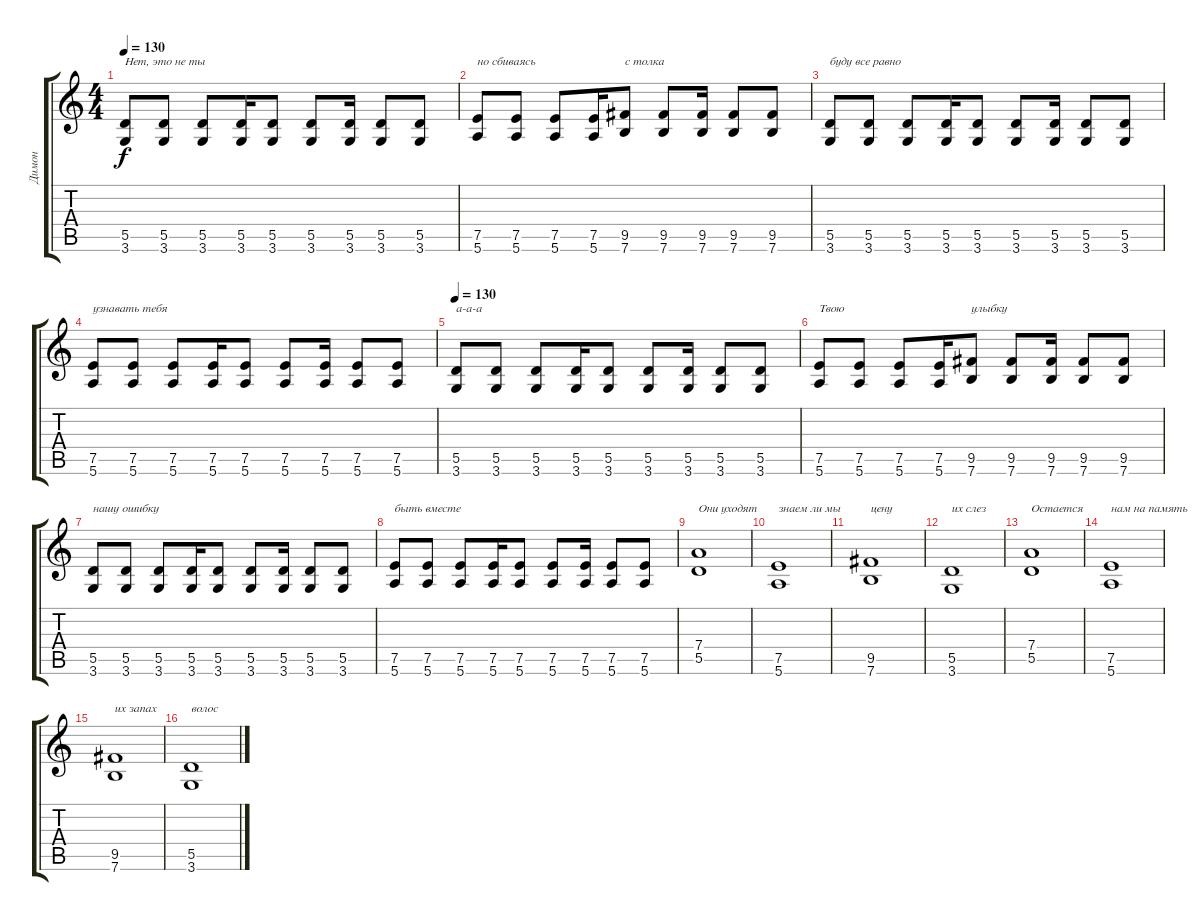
\track ("Димон" "Димон") {instrument overdrivenguitar}
\staff {score tabs}
\tuning (E4 B3 G3 D3 A2 E2) {hide}
\ts (4 4)
\tempo 130
\clef g2
\ks c
(5.5 3.6).8{txt "Нет, это не ты" dy f} (5.5 3.6).8 (5.5 3.6).8 (5.5 3.6).16 (5.5 3.6).8 (5.5 3.6).8 (5.5 3.6).16 (5.5 3.6).8 (5.5 3.6).8 |
(7.5 5.6).8{txt "но сбиваясь"} (7.5 5.6).8 (7.5 5.6).8 (7.5 5.6).16 (9.5 7.6).8{txt "с толка "} (9.5 7.6).8 (9.5 7.6).16 (9.5 7.6).8 (9.5 7.6).8 |
(5.5 3.6).8{txt "буду все равно"} (5.5 3.6).8 (5.5 3.6).8 (5.5 3.6).16 (5.5 3.6).8 (5.5 3.6).8 (5.5 3.6).16 (5.5 3.6).8 (5.5 3.6).8 |
(7.5 5.6).8{txt "узнавать тебя"} (7.5 5.6).8 (7.5 5.6).8 (7.5 5.6).16 (7.5 5.6).8 (7.5 5.6).8 (7.5 5.6).16 (7.5 5.6).8 (7.5 5.6).8 |
\tempo 130
(5.5 3.6).8{txt "а-а-а"} (5.5 3.6).8 (5.5 3.6).8 (5.5 3.6).16 (5.5 3.6).8 (5.5 3.6).8 (5.5 3.6).16 (5.5 3.6).8 (5.5 3.6).8 |
(7.5 5.6).8{txt "Твою"} (7.5 5.6).8 (7.5 5.6).8 (7.5 5.6).16 (9.5 7.6).8{txt "улыбку"} (9.5 7.6).8 (9.5 7.6).16 (9.5 7.6).8 (9.5 7.6).8 |
(5.5 3.6).8{txt "нашу ошибку"} (5.5 3.6).8 (5.5 3.6).8 (5.5 3.6).16 (5.5 3.6).8 (5.5 3.6).8 (5.5 3.6).16 (5.5 3.6).8 (5.5 3.6).8 |
(7.5 5.6).8{txt "быть вместе"} (7.5 5.6).8 (7.5 5.6).8 (7.5 5.6).16 (7.5 5.6).8 (7.5 5.6).8 (7.5 5.6).16 (7.5 5.6).8 (7.5 5.6).8 |
(7.4 5.5).1{txt "Они уходят"} |
(7.5 5.6).1{txt "знаем ли мы "} |
(9.5 7.6).1{txt "цену"} |
(5.5 3.6).1{txt "их слез"} |
(7.4 5.5).1{txt "Остается"} |
(7.5 5.6).1{txt "нам на память"} |
(9.5 7.6).1{txt "их запах"} |
(5.5 3.6).1{txt "волос"}
